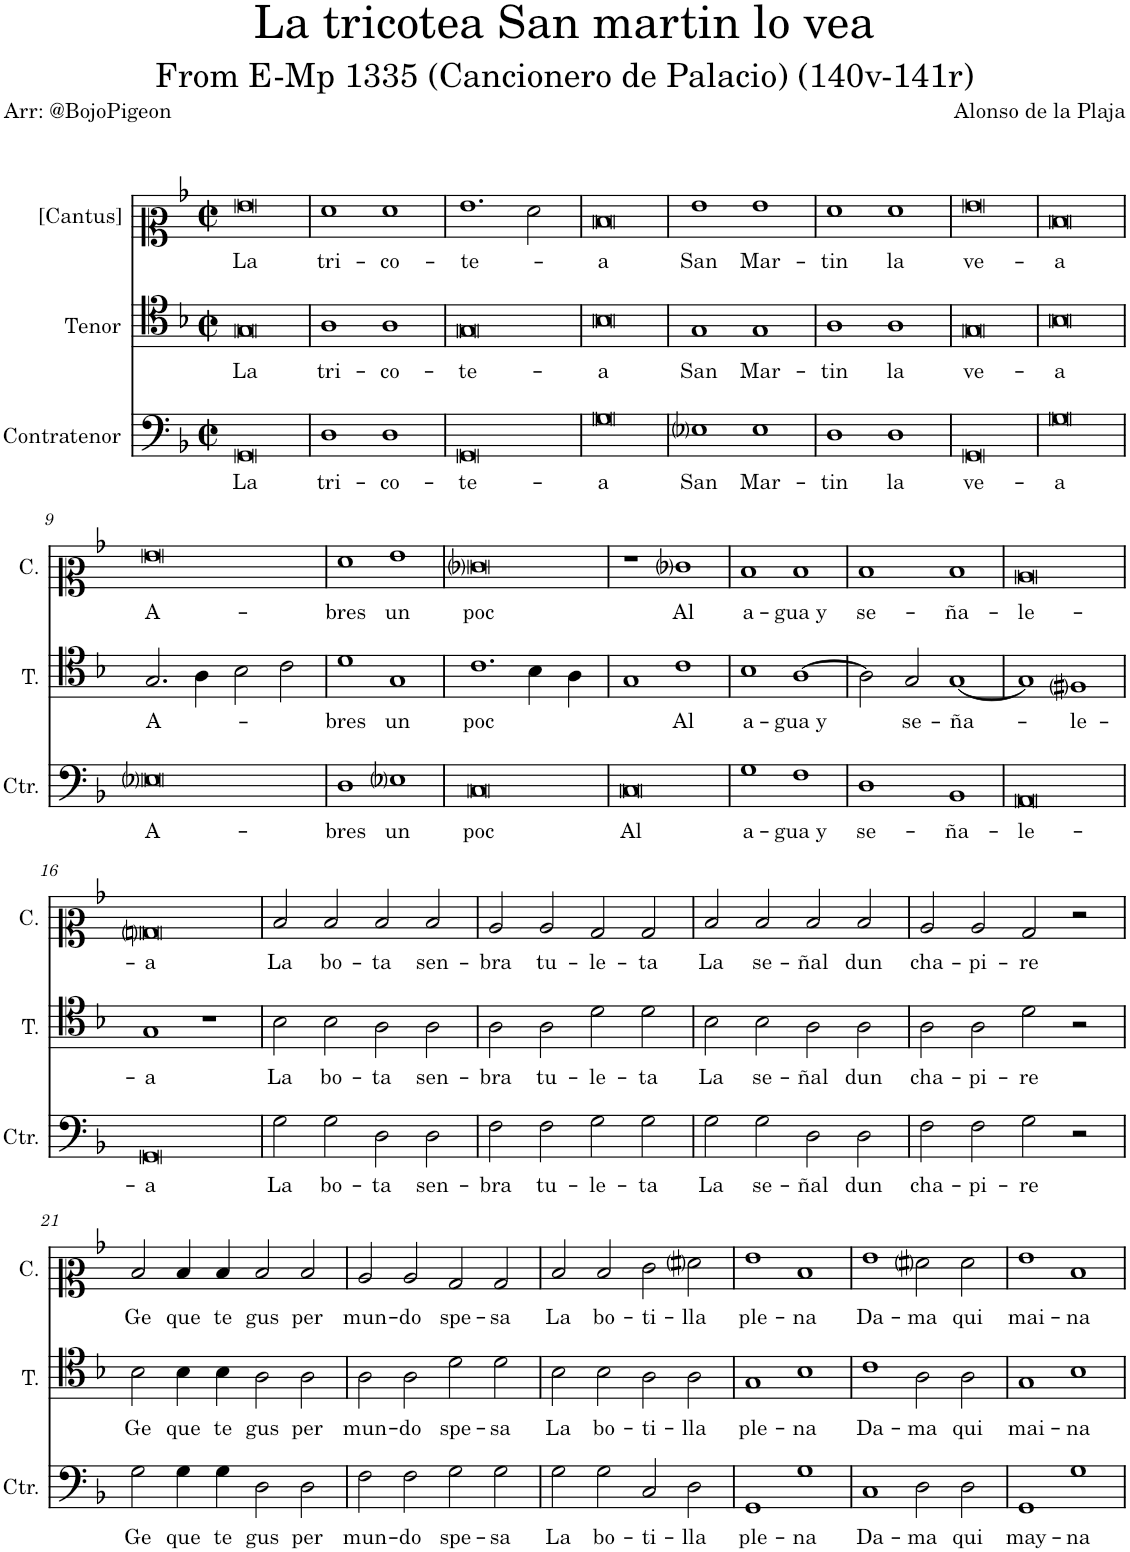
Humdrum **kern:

**kern	**text	**kern	**text	**kern	**text
*part3	*part3	*part2	*part2	*part1	*part1
*staff3	*staff3	*staff2	*staff2	*staff1	*staff1
*I"Contratenor	*	*I"Tenor	*	*I"[Cantus]	*
*I'Ctr.	*	*I'T.	*	*I'C.	*
*clefF4	*	*clefC4	*	*clefC2	*
*k[b-]	*	*k[b-]	*	*k[b-]	*
*M2/1	*	*M2/1	*	*M2/1	*
*met(c|)	*	*met(c|)	*	*met(c|)	*
=1	=1	=1	=1	=1	=1
!	!LO:LY:b	!	!LO:LY:b	!	!LO:LY:b
0GG	La	0G	La	0g	La
=2	=2	=2	=2	=2	=2
!	!LO:LY:b	!	!LO:LY:b	!	!LO:LY:b
1D	tri-	1A	tri-	1f	tri-
!	!LO:LY:b	!	!LO:LY:b	!	!LO:LY:b
1D	-co-	1A	-co-	1f	-co-
=3	=3	=3	=3	=3	=3
!	!LO:LY:b	!	!LO:LY:b	!	!LO:LY:b
0GG	-te-	0G	-te-	1.g	-te-
.	.	.	.	2f\	.
=4	=4	=4	=4	=4	=4
!	!LO:LY:b	!	!LO:LY:b	!	!LO:LY:b
0G	-a	0B-	-a	0d	-a
=5	=5	=5	=5	=5	=5
!	!LO:LY:b	!	!LO:LY:b	!	!LO:LY:b
1E-i	San	1G	San	1g	San
!	!LO:LY:b	!	!LO:LY:b	!	!LO:LY:b
1E-	Mar-	1G	Mar-	1g	Mar-
=6	=6	=6	=6	=6	=6
!	!LO:LY:b	!	!LO:LY:b	!	!LO:LY:b
1D	-tin	1A	-tin	1f	-tin
!	!LO:LY:b	!	!LO:LY:b	!	!LO:LY:b
1D	la	1A	la	1f	la
=7	=7	=7	=7	=7	=7
!	!LO:LY:b	!	!LO:LY:b	!	!LO:LY:b
0GG	ve-	0G	ve-	0g	ve-
=8	=8	=8	=8	=8	=8
!	!LO:LY:b	!	!LO:LY:b	!	!LO:LY:b
0G	-a	0B-	-a	0d	-a
!!LO:LB:g=z
=9	=9	=9	=9	=9	=9
!	!LO:LY:b	!	!LO:LY:b	!	!LO:LY:b
0E-i	A-	2.G/	A-	0g	A-
.	.	4A\	.	.	.
.	.	2B-\	.	.	.
.	.	2c\	.	.	.
=10	=10	=10	=10	=10	=10
!	!LO:LY:b	!	!LO:LY:b	!	!LO:LY:b
1D	-bres	1d	-bres	1f	-bres
!	!LO:LY:b	!	!LO:LY:b	!	!LO:LY:b
1E-i	un	1G	un	1g	un
=11	=11	=11	=11	=11	=11
!	!LO:LY:b	!	!LO:LY:b	!	!LO:LY:b
0C	poc	1.c	poc	0e-i	poc
.	.	4B-\	.	.	.
.	.	4A\	.	.	.
=12	=12	=12	=12	=12	=12
!	!LO:LY:b	!	!	!	!
0C	Al	1G	.	1r	.
!	!	!	!LO:LY:b	!	!LO:LY:b
.	.	1c	Al	1e-i	Al
=13	=13	=13	=13	=13	=13
!	!LO:LY:b	!	!LO:LY:b	!	!LO:LY:b
1G	a-	1B-	a-	1d	a-
!	!LO:LY:b	!	!LO:LY:b	!	!LO:LY:b
1F	-gua y	[1A	-gua y	1d	-gua y
=14	=14	=14	=14	=14	=14
!	!LO:LY:b	!	!	!	!LO:LY:b
1D	se-	2A\]	.	1d	se-
!	!	!	!LO:LY:b	!	!
.	.	2G/	se-	.	.
!	!LO:LY:b	!	!LO:LY:b	!	!LO:LY:b
1BB-	-ña-	[1G	-ña-	1d	-ña-
=15	=15	=15	=15	=15	=15
!	!LO:LY:b	!	!	!	!LO:LY:b
0AA	-le-	1G]	.	0c	-le-
!	!	!	!LO:LY:b	!	!
.	.	1F#i	-le-	.	.
!!LO:LB:g=z
=16	=16	=16	=16	=16	=16
!	!LO:LY:b	!	!LO:LY:b	!	!LO:LY:b
0GG	-a	1G	-a	0Bni	-a
.	.	1r	.	.	.
=17	=17	=17	=17	=17	=17
!	!LO:LY:b	!	!LO:LY:b	!	!LO:LY:b
2G\	La	2B-\	La	2d/	La
!	!LO:LY:b	!	!LO:LY:b	!	!LO:LY:b
2G\	bo-	2B-\	bo-	2d/	bo-
!	!LO:LY:b	!	!LO:LY:b	!	!LO:LY:b
2D\	-ta	2A\	-ta	2d/	-ta
!	!LO:LY:b	!	!LO:LY:b	!	!LO:LY:b
2D\	sen-	2A\	sen-	2d/	sen-
=18	=18	=18	=18	=18	=18
!	!LO:LY:b	!	!LO:LY:b	!	!LO:LY:b
2F\	-bra	2A\	-bra	2c/	-bra
!	!LO:LY:b	!	!LO:LY:b	!	!LO:LY:b
2F\	tu-	2A\	tu-	2c/	tu-
!	!LO:LY:b	!	!LO:LY:b	!	!LO:LY:b
2G\	-le-	2d\	-le-	2B-/	-le-
!	!LO:LY:b	!	!LO:LY:b	!	!LO:LY:b
2G\	-ta	2d\	-ta	2B-/	-ta
=19	=19	=19	=19	=19	=19
!	!LO:LY:b	!	!LO:LY:b	!	!LO:LY:b
2G\	La	2B-\	La	2d/	La
!	!LO:LY:b	!	!LO:LY:b	!	!LO:LY:b
2G\	se-	2B-\	se-	2d/	se-
!	!LO:LY:b	!	!LO:LY:b	!	!LO:LY:b
2D\	-ñal	2A\	-ñal	2d/	-ñal
!	!LO:LY:b	!	!LO:LY:b	!	!LO:LY:b
2D\	dun	2A\	dun	2d/	dun
=20	=20	=20	=20	=20	=20
!	!LO:LY:b	!	!LO:LY:b	!	!LO:LY:b
2F\	cha-	2A\	cha-	2c/	cha-
!	!LO:LY:b	!	!LO:LY:b	!	!LO:LY:b
2F\	-pi-	2A\	-pi-	2c/	-pi-
!	!LO:LY:b	!	!LO:LY:b	!	!LO:LY:b
2G\	-re	2d\	-re	2B-/	-re
2r	.	2r	.	2r	.
!!LO:LB:g=z
=21	=21	=21	=21	=21	=21
!	!LO:LY:b	!	!LO:LY:b	!	!LO:LY:b
2G\	Ge	2B-\	Ge	2d/	Ge
!	!LO:LY:b	!	!LO:LY:b	!	!LO:LY:b
4G\	que	4B-\	que	4d/	que
!	!LO:LY:b	!	!LO:LY:b	!	!LO:LY:b
4G\	te	4B-\	te	4d/	te
!	!LO:LY:b	!	!LO:LY:b	!	!LO:LY:b
2D\	gus	2A\	gus	2d/	gus
!	!LO:LY:b	!	!LO:LY:b	!	!LO:LY:b
2D\	per	2A\	per	2d/	per
=22	=22	=22	=22	=22	=22
!	!LO:LY:b	!	!LO:LY:b	!	!LO:LY:b
2F\	mun-	2A\	mun-	2c/	mun-
!	!LO:LY:b	!	!LO:LY:b	!	!LO:LY:b
2F\	-do	2A\	-do	2c/	-do
!	!LO:LY:b	!	!LO:LY:b	!	!LO:LY:b
2G\	spe-	2d\	spe-	2B-/	spe-
!	!LO:LY:b	!	!LO:LY:b	!	!LO:LY:b
2G\	-sa	2d\	-sa	2B-/	-sa
=23	=23	=23	=23	=23	=23
!	!LO:LY:b	!	!LO:LY:b	!	!LO:LY:b
2G\	La	2B-\	La	2d/	La
!	!LO:LY:b	!	!LO:LY:b	!	!LO:LY:b
2G\	bo-	2B-\	bo-	2d/	bo-
!	!LO:LY:b	!	!LO:LY:b	!	!LO:LY:b
2C/	-ti-	2A\	-ti-	2e\	-ti-
!	!LO:LY:b	!	!LO:LY:b	!	!LO:LY:b
2D\	-lla	2A\	-lla	2f#i\	-lla
=24	=24	=24	=24	=24	=24
!	!LO:LY:b	!	!LO:LY:b	!	!LO:LY:b
1GG	ple-	1G	ple-	1g	ple-
!	!LO:LY:b	!	!LO:LY:b	!	!LO:LY:b
1G	-na	1B-	-na	1d	-na
=25	=25	=25	=25	=25	=25
!	!LO:LY:b	!	!LO:LY:b	!	!LO:LY:b
1C	Da-	1c	Da-	1g	Da-
!	!LO:LY:b	!	!LO:LY:b	!	!LO:LY:b
2D\	-ma	2A\	-ma	2f#i\	-ma
!	!LO:LY:b	!	!LO:LY:b	!	!LO:LY:b
2D\	qui	2A\	qui	2f#\	qui
=26	=26	=26	=26	=26	=26
!	!LO:LY:b	!	!LO:LY:b	!	!LO:LY:b
1GG	may-	1G	mai-	1g	mai-
!	!LO:LY:b	!	!LO:LY:b	!	!LO:LY:b
1G	-na	1B-	-na	1d	-na
=	=	=	=	=	=
*-	*-	*-	*-	*-	*-
